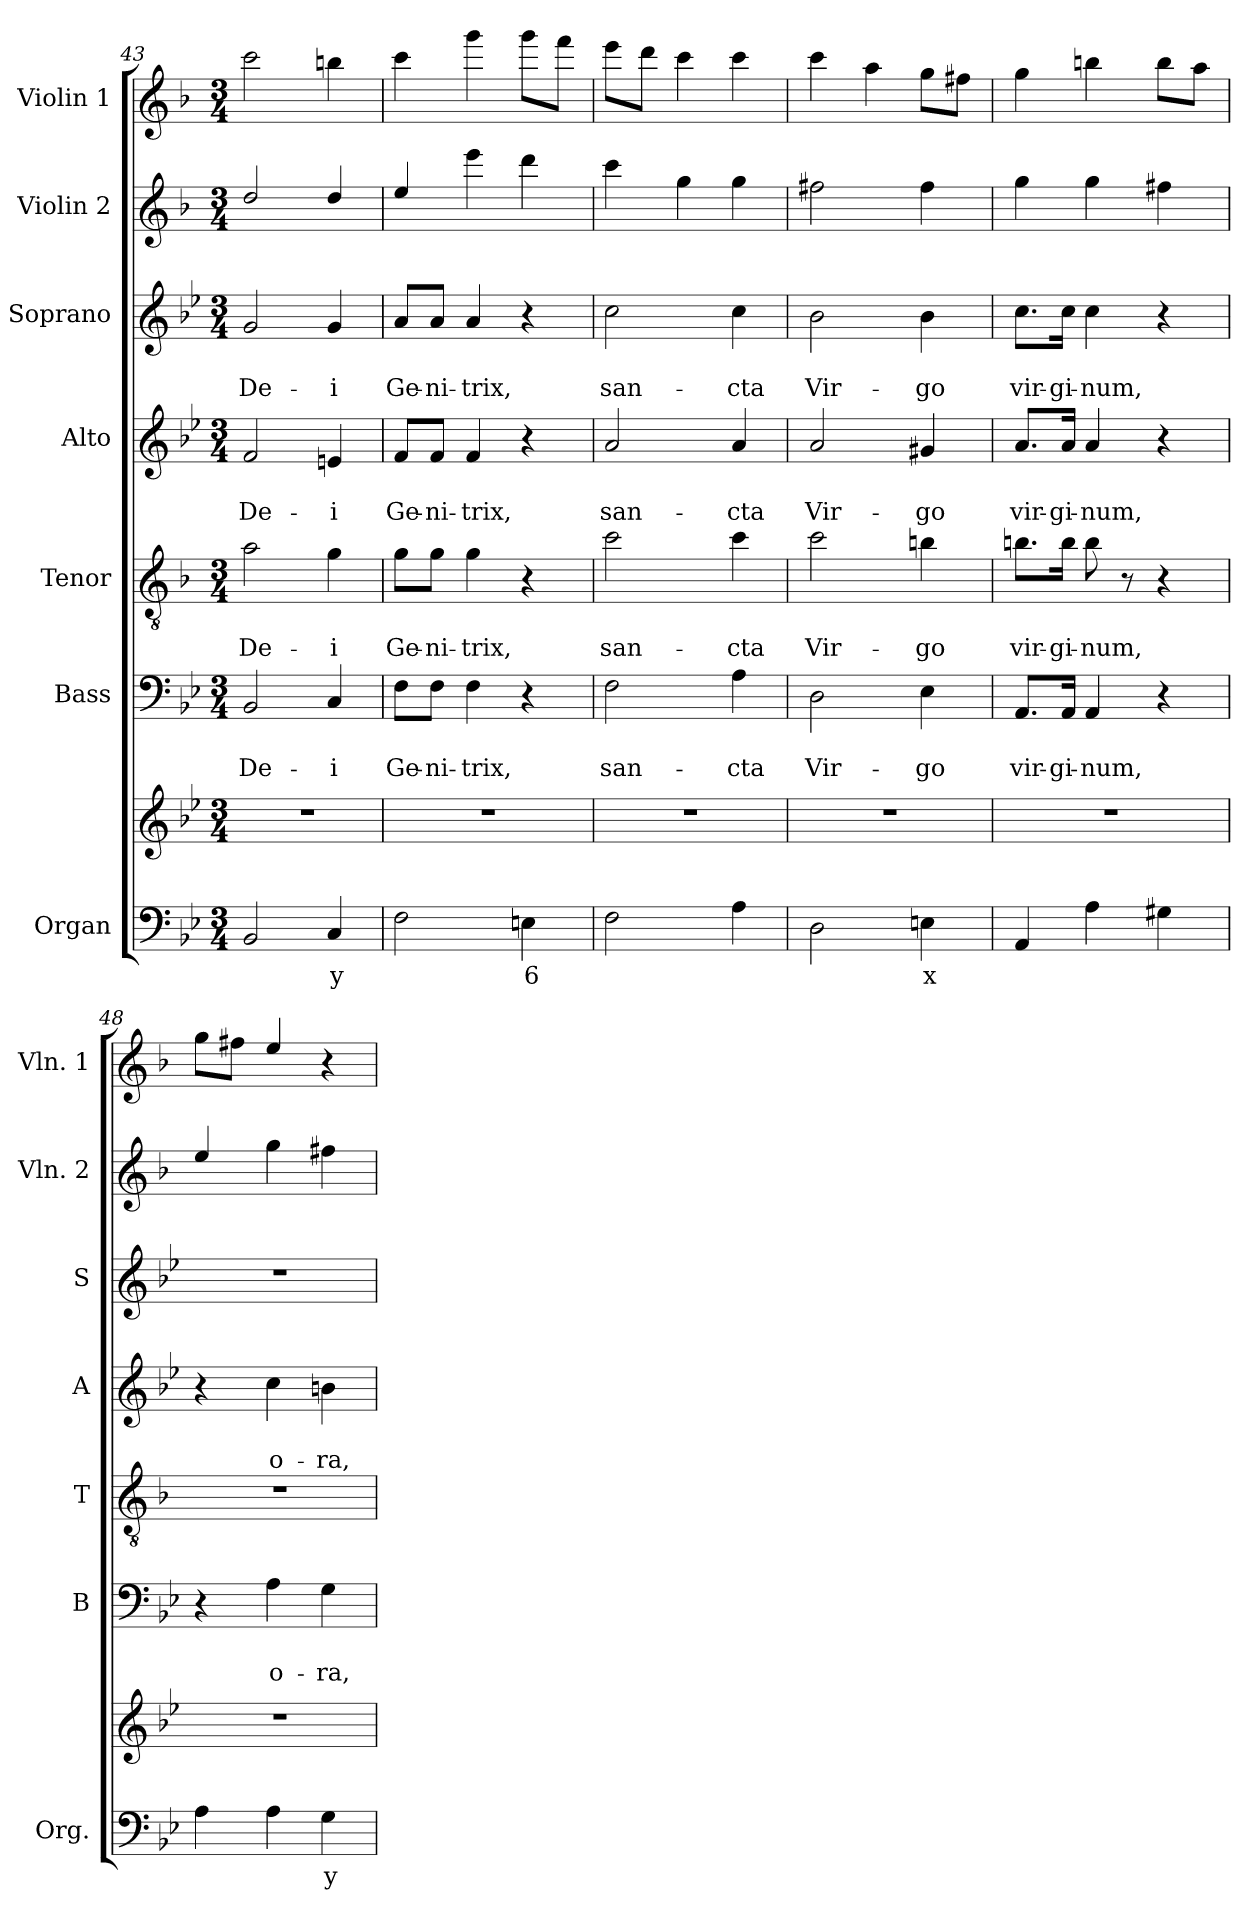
**kern	**text	**kern	**kern	**text	**text	**kern	**text	**text	**kern	**text	**text	**kern	**text	**text	**kern	**kern
*part7	*part7	*part7	*part6	*part6	*part6	*part5	*part5	*part5	*part4	*part4	*part4	*part3	*part3	*part3	*part2	*part1
*staff8	*staff8	*staff7	*staff6	*staff6	*staff6	*staff5	*staff5	*staff5	*staff4	*staff4	*staff4	*staff3	*staff3	*staff3	*staff2	*staff1
*I"Organ	*	*	*I"Bass	*	*	*I"Tenor	*	*	*I"Alto	*	*	*I"Soprano	*	*	*I"Violin 2	*I"Violin 1
*I'Org.	*	*	*I'B	*	*	*I'T	*	*	*I'A	*	*	*I'S	*	*	*I'Vln. 2	*I'Vln. 1
*clefF4	*	*clefG2	*clefF4	*	*	*clefGv2	*	*	*clefG2	*	*	*clefG2	*	*	*clefG2	*clefG2
*	*	*	*	*	*	*ITrd4c7	*	*	*	*	*	*	*	*	*ITrd4c7	*ITrd4c7
*k[b-e-]	*	*k[b-e-]	*k[b-e-]	*	*	*k[b-e-]	*	*	*k[b-e-]	*	*	*k[b-e-]	*	*	*k[b-e-]	*k[b-e-]
*B-:	*	*B-:	*B-:	*	*	*B-:	*	*	*B-:	*	*	*B-:	*	*	*B-:	*B-:
*M3/4	*	*M3/4	*M3/4	*	*	*M3/4	*	*	*M3/4	*	*	*M3/4	*	*	*M3/4	*M3/4
=43	=43	=43	=43	=43	=43	=43	=43	=43	=43	=43	=43	=43	=43	=43	=43	=43
!	!	!	!	!	!LO:LY:b	!	!	!	!	!	!	!	!	!	!	!
!	!	!	!	!	!	!	!	!LO:LY:b	!	!	!	!	!	!	!	!
!	!	!	!	!	!	!	!	!	!	!	!LO:LY:b	!	!	!	!	!
!	!	!	!	!	!	!	!	!	!	!	!	!	!	!LO:LY:b	!	!
2BB-/	.	2.r	2BB-/	.	De-	2d\	.	De-	2f/	.	De-	2g/	.	De-	2g/	2ff\
!	!LO:LY:b	!	!	!	!	!	!	!	!	!	!	!	!	!	!	!
!	!	!	!	!	!LO:LY:b	!	!	!	!	!	!	!	!	!	!	!
!	!	!	!	!	!	!	!	!LO:LY:b	!	!	!	!	!	!	!	!
!	!	!	!	!	!	!	!	!	!	!	!LO:LY:b	!	!	!	!	!
!	!	!	!	!	!	!	!	!	!	!	!	!	!	!LO:LY:b	!	!
4C/	y	.	4C/	.	-i	4c\	.	-i	4en/	.	-i	4g/	.	-i	4g/	4een\
=44	=44	=44	=44	=44	=44	=44	=44	=44	=44	=44	=44	=44	=44	=44	=44	=44
!	!	!	!	!	!LO:LY:b	!	!	!	!	!	!	!	!	!	!	!
!	!	!	!	!	!	!	!	!LO:LY:b	!	!	!	!	!	!	!	!
!	!	!	!	!	!	!	!	!	!	!	!LO:LY:b	!	!	!	!	!
!	!	!	!	!	!	!	!	!	!	!	!	!	!	!LO:LY:b	!	!
2F\	.	2.r	8F\L	.	Ge-	8c\L	.	Ge-	8f/L	.	Ge-	8a/L	.	Ge-	4a/	4ff\
!	!	!	!	!	!LO:LY:b	!	!	!	!	!	!	!	!	!	!	!
!	!	!	!	!	!	!	!	!LO:LY:b	!	!	!	!	!	!	!	!
!	!	!	!	!	!	!	!	!	!	!	!LO:LY:b	!	!	!	!	!
!	!	!	!	!	!	!	!	!	!	!	!	!	!	!LO:LY:b	!	!
.	.	.	8F\J	.	-ni-	8c\J	.	-ni-	8f/J	.	-ni-	8a/J	.	-ni-	.	.
!	!	!	!	!	!LO:LY:b	!	!	!	!	!	!	!	!	!	!	!
!	!	!	!	!	!	!	!	!LO:LY:b	!	!	!	!	!	!	!	!
!	!	!	!	!	!	!	!	!	!	!	!LO:LY:b	!	!	!	!	!
!	!	!	!	!	!	!	!	!	!	!	!	!	!	!LO:LY:b	!	!
.	.	.	4F\	.	-trix,	4c\	.	-trix,	4f/	.	-trix,	4a/	.	-trix,	4aa\	4ccc\
!	!LO:LY:b	!	!	!	!	!	!	!	!	!	!	!	!	!	!	!
4En\	6	.	4r	.	.	4r	.	.	4r	.	.	4r	.	.	4gg\	8ccc\L
.	.	.	.	.	.	.	.	.	.	.	.	.	.	.	.	8bb-\J
!!LO:PB:g=z
=45	=45	=45	=45	=45	=45	=45	=45	=45	=45	=45	=45	=45	=45	=45	=45	=45
!	!	!	!	!	!LO:LY:b	!	!	!	!	!	!	!	!	!	!	!
!	!	!	!	!	!	!	!	!LO:LY:b	!	!	!	!	!	!	!	!
!	!	!	!	!	!	!	!	!	!	!	!LO:LY:b	!	!	!	!	!
!	!	!	!	!	!	!	!	!	!	!	!	!	!	!LO:LY:b	!	!
2F\	.	2.r	2F\	.	san-	2f\	.	san-	2a/	.	san-	2cc\	.	san-	4ff\	8aa\L
.	.	.	.	.	.	.	.	.	.	.	.	.	.	.	.	8gg\J
.	.	.	.	.	.	.	.	.	.	.	.	.	.	.	4cc\	4ff\
!	!	!	!	!	!LO:LY:b	!	!	!	!	!	!	!	!	!	!	!
!	!	!	!	!	!	!	!	!LO:LY:b	!	!	!	!	!	!	!	!
!	!	!	!	!	!	!	!	!	!	!	!LO:LY:b	!	!	!	!	!
!	!	!	!	!	!	!	!	!	!	!	!	!	!	!LO:LY:b	!	!
4A\	.	.	4A\	.	-cta	4f\	.	-cta	4a/	.	-cta	4cc\	.	-cta	4cc\	4ff\
=46	=46	=46	=46	=46	=46	=46	=46	=46	=46	=46	=46	=46	=46	=46	=46	=46
!	!	!	!	!	!LO:LY:b	!	!	!	!	!	!	!	!	!	!	!
!	!	!	!	!	!	!	!	!LO:LY:b	!	!	!	!	!	!	!	!
!	!	!	!	!	!	!	!	!	!	!	!LO:LY:b	!	!	!	!	!
!	!	!	!	!	!	!	!	!	!	!	!	!	!	!LO:LY:b	!	!
2D\	.	2.r	2D\	.	Vir-	2f\	.	Vir-	2a/	.	Vir-	2b-\	.	Vir-	2bn\	4ff\
.	.	.	.	.	.	.	.	.	.	.	.	.	.	.	.	4dd\
!	!LO:LY:b	!	!	!	!	!	!	!	!	!	!	!	!	!	!	!
!	!	!	!	!	!LO:LY:b	!	!	!	!	!	!	!	!	!	!	!
!	!	!	!	!	!	!	!	!LO:LY:b	!	!	!	!	!	!	!	!
!	!	!	!	!	!	!	!	!	!	!	!LO:LY:b	!	!	!	!	!
!	!	!	!	!	!	!	!	!	!	!	!	!	!	!LO:LY:b	!	!
4En\	x	.	4E-\	.	-go	4en\	.	-go	4g#X/	.	-go	4b-\	.	-go	4b\	8cc\L
.	.	.	.	.	.	.	.	.	.	.	.	.	.	.	.	8bn\J
=47	=47	=47	=47	=47	=47	=47	=47	=47	=47	=47	=47	=47	=47	=47	=47	=47
!	!	!	!	!	!LO:LY:b	!	!	!	!	!	!	!	!	!	!	!
!	!	!	!	!	!	!	!	!LO:LY:b	!	!	!	!	!	!	!	!
!	!	!	!	!	!	!	!	!	!	!	!LO:LY:b	!	!	!	!	!
!	!	!	!	!	!	!	!	!	!	!	!	!	!	!LO:LY:b	!	!
4AA/	.	2.r	8.AA/L	.	vir-	8.en\L	.	vir-	8.a/L	.	vir-	8.cc\L	.	vir-	4cc\	4cc\
!	!	!	!	!	!LO:LY:b	!	!	!	!	!	!	!	!	!	!	!
!	!	!	!	!	!	!	!	!LO:LY:b	!	!	!	!	!	!	!	!
!	!	!	!	!	!	!	!	!	!	!	!LO:LY:b	!	!	!	!	!
!	!	!	!	!	!	!	!	!	!	!	!	!	!	!LO:LY:b	!	!
.	.	.	16AA/Jk	.	-gi-	16e\Jk	.	-gi-	16a/Jk	.	-gi-	16cc\Jk	.	-gi-	.	.
!	!	!	!	!	!LO:LY:b	!	!	!	!	!	!	!	!	!	!	!
!	!	!	!	!	!	!	!	!LO:LY:b	!	!	!	!	!	!	!	!
!	!	!	!	!	!	!	!	!	!	!	!LO:LY:b	!	!	!	!	!
!	!	!	!	!	!	!	!	!	!	!	!	!	!	!LO:LY:b	!	!
4A\	.	.	4AA/	.	-num,	8e\	.	-num,	4a/	.	-num,	4cc\	.	-num,	4cc\	4een\
.	.	.	.	.	.	8r	.	.	.	.	.	.	.	.	.	.
4G#X\	.	.	4r	.	.	4r	.	.	4r	.	.	4r	.	.	4bn\	8ee\L
.	.	.	.	.	.	.	.	.	.	.	.	.	.	.	.	8dd\J
=48	=48	=48	=48	=48	=48	=48	=48	=48	=48	=48	=48	=48	=48	=48	=48	=48
4A\	.	2.r	4r	.	.	2.r	.	.	4r	.	.	2.r	.	.	4a/	8cc\L
.	.	.	.	.	.	.	.	.	.	.	.	.	.	.	.	8bn\J
!	!	!	!	!	!LO:LY:b	!	!	!	!	!	!	!	!	!	!	!
!	!	!	!	!	!	!	!	!	!	!	!LO:LY:b	!	!	!	!	!
4A\	.	.	4A\	.	o-	.	.	.	4cc\	.	o-	.	.	.	4cc\	4a/
!	!LO:LY:b	!	!	!	!	!	!	!	!	!	!	!	!	!	!	!
!	!	!	!	!	!LO:LY:b	!	!	!	!	!	!	!	!	!	!	!
!	!	!	!	!	!	!	!	!	!	!	!LO:LY:b	!	!	!	!	!
4G\	y	.	4G\	.	-ra,	.	.	.	4bn\	.	-ra,	.	.	.	4bn\	4r
=	=	=	=	=	=	=	=	=	=	=	=	=	=	=	=	=
*-	*-	*-	*-	*-	*-	*-	*-	*-	*-	*-	*-	*-	*-	*-	*-	*-
